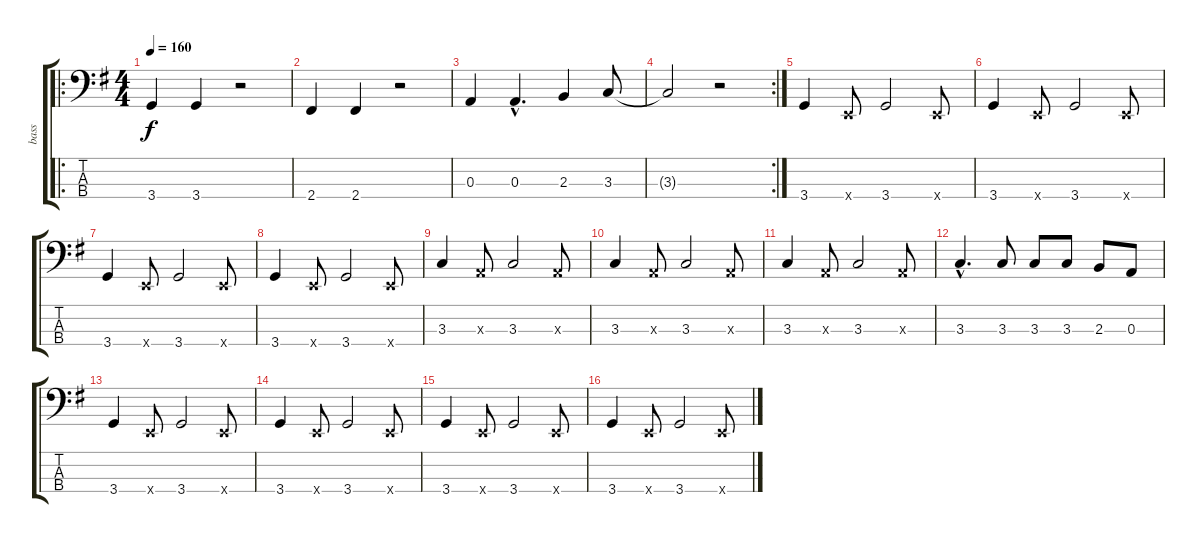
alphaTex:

\track ("bass" "bass") {instrument electricbassfinger}
\staff {score tabs}
\tuning (G2 D2 A1 E1) {hide}
\ro
\ts (4 4)
\tempo 160
\clef f4
\ks g
3.4.4{dy f instrument electricbassfinger} 3.4.4 r.2 |
2.4.4 2.4.4 r.2 |
0.3.4 0.3{hac}.4{d} 2.3.4 3.3.8 |
\rc 2
3.3{t}.2 r.2 |
3.4.4 0.4{x}.8 3.4.2 0.4{x}.8 |
3.4.4 0.4{x}.8 3.4.2 0.4{x}.8 |
3.4.4 0.4{x}.8 3.4.2 0.4{x}.8 |
3.4.4 0.4{x}.8 3.4.2 0.4{x}.8 |
3.3.4 0.3{x}.8 3.3.2 0.3{x}.8 |
3.3.4 0.3{x}.8 3.3.2 0.3{x}.8 |
3.3.4 0.3{x}.8 3.3.2 0.3{x}.8 |
3.3{hac}.4{d} 3.3.8 3.3.8 3.3.8 2.3.8 0.3.8 |
3.4.4 0.4{x}.8 3.4.2 0.4{x}.8 |
3.4.4 0.4{x}.8 3.4.2 0.4{x}.8 |
3.4.4 0.4{x}.8 3.4.2 0.4{x}.8 |
3.4.4 0.4{x}.8 3.4.2 0.4{x}.8
